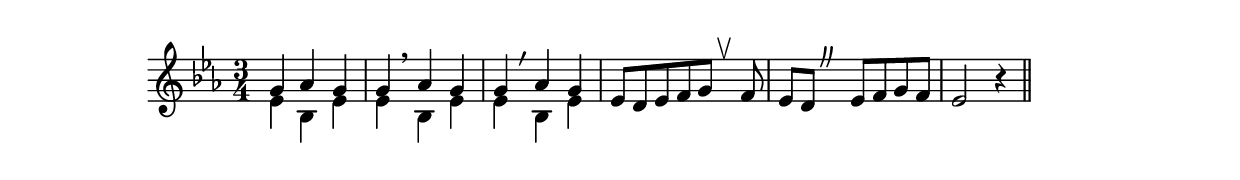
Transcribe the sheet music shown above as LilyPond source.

%% Do not edit this file; it is auto-generated from LSR http://lsr.dsi.unimi.it
%% This file is in the public domain.
\version "2.13.0"

\header {
  lsrtags = "expressive-marks"

  texidoc = "
Breathing signs are available in different tastes: commas (default),
ticks, vees and \"railroad tracks\" (caesura).

"
  doctitle = "Breathing signs"
} % begin verbatim

\new Staff \relative c'' {
  \key es \major
  \time 3/4
  % this bar contains no \breathe
  << { g4 as g } \\ { es4 bes es } >> |
  % Modern notation:
  % by default, \breathe uses the rcomma, just as if saying:
  % \override BreathingSign #'text = #(make-musicglyph-markup "scripts.rcomma")
  << { g4 as g } \\ { es4 \breathe bes es } >> |
  
  % rvarcomma and lvarcomma are variations of the default rcomma and lcomma
  % N.B.: must use Staff context here, since we start a Voice below
  \override Staff.BreathingSign #'text = \markup { \musicglyph #"scripts.rvarcomma" }
  << { g4 as g } \\ { es4 \breathe bes es } >> |
  
  % vee
  \override BreathingSign #'text = \markup { \musicglyph #"scripts.upbow" }
  es8[ d es f g] \breathe f |
  
  % caesura
  \override BreathingSign #'text = \markup { \musicglyph #"scripts.caesura.curved" }
  es8[ d] \breathe es[ f g f] |
  es2 r4 \bar "||"
}
